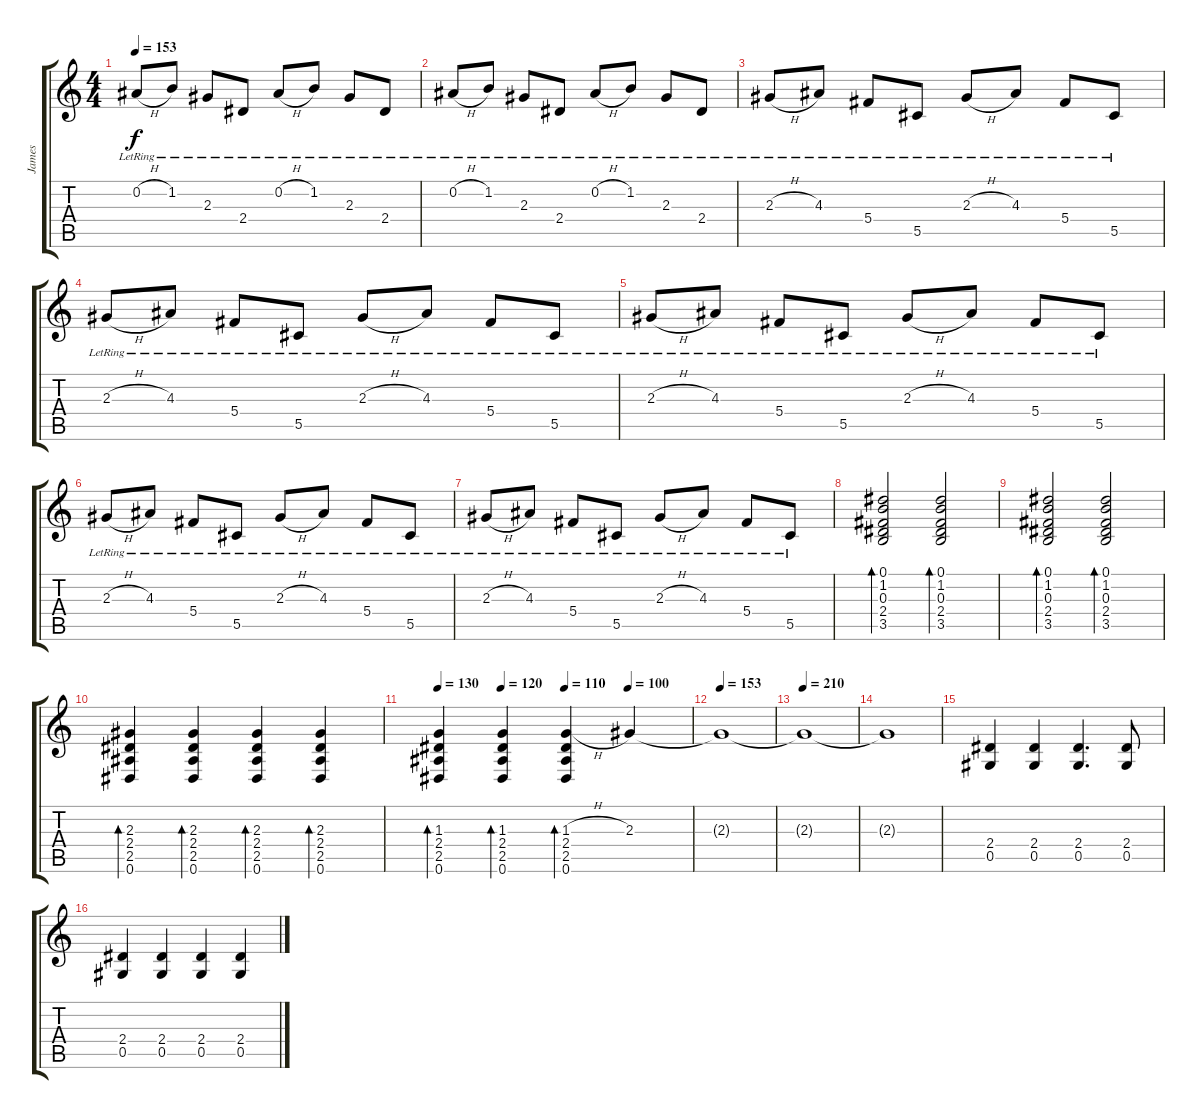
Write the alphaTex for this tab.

\track ("James" "James") {instrument distortionguitar}
\staff {score tabs}
\tuning (Eb4 Bb3 Gb3 Db3 Ab2 Eb2) {hide}
\ts (4 4)
\tempo 153
\clef g2
\ks c
0.2{h lr}.8{dy f} 1.2{lr}.8 2.3{lr}.8 2.4{lr}.8 0.2{h lr}.8 1.2{lr}.8 2.3{lr}.8 2.4{lr}.8 |
0.2{h lr}.8 1.2{lr}.8 2.3{lr}.8 2.4{lr}.8 0.2{h lr}.8 1.2{lr}.8 2.3{lr}.8 2.4{lr}.8 |
2.3{h lr}.8 4.3{lr}.8 5.4{lr}.8 5.5{lr}.8 2.3{h lr}.8 4.3{lr}.8 5.4{lr}.8 5.5{lr}.8 |
2.3{h lr}.8 4.3{lr}.8 5.4{lr}.8 5.5{lr}.8 2.3{h lr}.8 4.3{lr}.8 5.4{lr}.8 5.5{lr}.8 |
2.3{h lr}.8 4.3{lr}.8 5.4{lr}.8 5.5{lr}.8 2.3{h lr}.8 4.3{lr}.8 5.4{lr}.8 5.5{lr}.8 |
2.3{h lr}.8 4.3{lr}.8 5.4{lr}.8 5.5{lr}.8 2.3{h lr}.8 4.3{lr}.8 5.4{lr}.8 5.5{lr}.8 |
2.3{h lr}.8 4.3{lr}.8 5.4{lr}.8 5.5{lr}.8 2.3{h lr}.8 4.3{lr}.8 5.4{lr}.8 5.5{lr}.8 |
(0.1 1.2 0.3 2.4 3.5).2{bd 60} (0.1 1.2 0.3 2.4 3.5).2{bd 60} |
(0.1 1.2 0.3 2.4 3.5).2{bd 60} (0.1 1.2 0.3 2.4 3.5).2{bd 60} |
(2.3 2.4 2.5 0.6).4{bd 60} (2.3 2.4 2.5 0.6).4{bd 60} (2.3 2.4 2.5 0.6).4{bd 60} (2.3 2.4 2.5 0.6).4{bd 60} |
\tempo 130
\tempo (120 0.25)
\tempo (110 0.5)
\tempo (100 0.75)
(1.3 2.4 2.5 0.6).4{bd 60} (1.3 2.4 2.5 0.6).4{bd 60} (1.3{h} 2.4 2.5 0.6).4{bd 60} 2.3.4 |
\tempo 153
2.3{t}.1 |
\tempo 210
2.3{t}.1 |
2.3{t}.1 |
(2.4 0.5).4{instrument distortionguitar} (2.4 0.5).4 (2.4 0.5).4{d} (2.4 0.5).8 |
(2.4 0.5).4 (2.4 0.5).4 (2.4 0.5).4 (2.4 0.5).4
